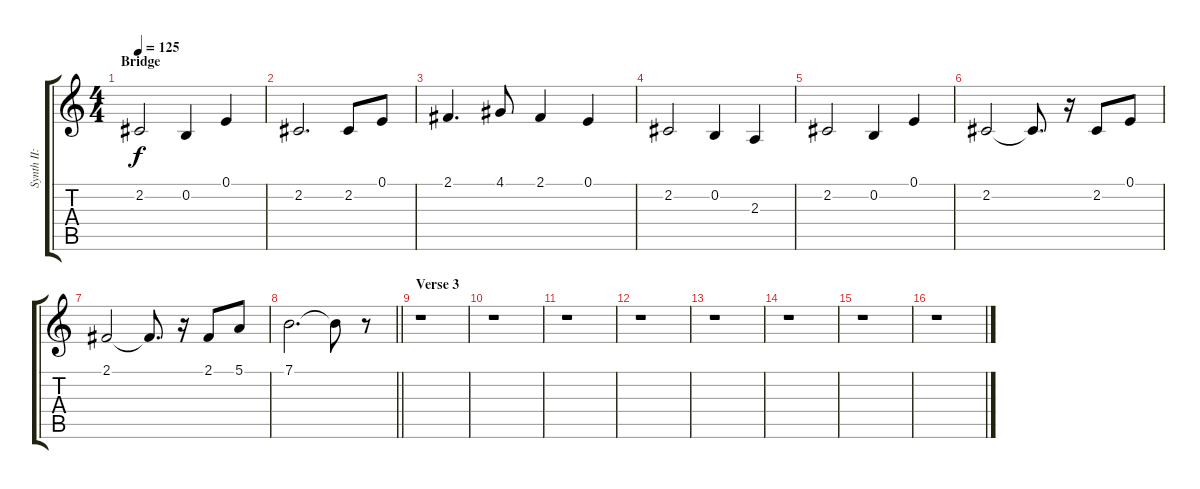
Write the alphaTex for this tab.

\track ("Synth II: Christine McVie" "Synth II: ") {instrument synthbrass1}
\staff {score tabs}
\tuning (E4 B3 G3 D3 A2 E2) {hide}
\ts (4 4)
\section ("" "Bridge")
\tempo 125
\clef g2
\ks c
2.2.2{dy f instrument choiraahs} 0.2.4 0.1.4 |
2.2.2{d} 2.2.8 0.1.8 |
2.1.4{d} 4.1.8 2.1.4 0.1.4 |
2.2.2 0.2.4 2.3.4 |
2.2.2 0.2.4 0.1.4 |
2.2.2 2.2{t}.8{d} r.16 2.2.8 0.1.8 |
2.1.2 2.1{t}.8{d} r.16 2.1.8 5.1.8 |
\barLineRight lightlight
7.1.2{d} 7.1{t}.8 r.8 |
\section ("" "Verse 3")
r.1 |
r.1 |
r.1 |
r.1 |
r.1 |
r.1 |
r.1 |
r.1
